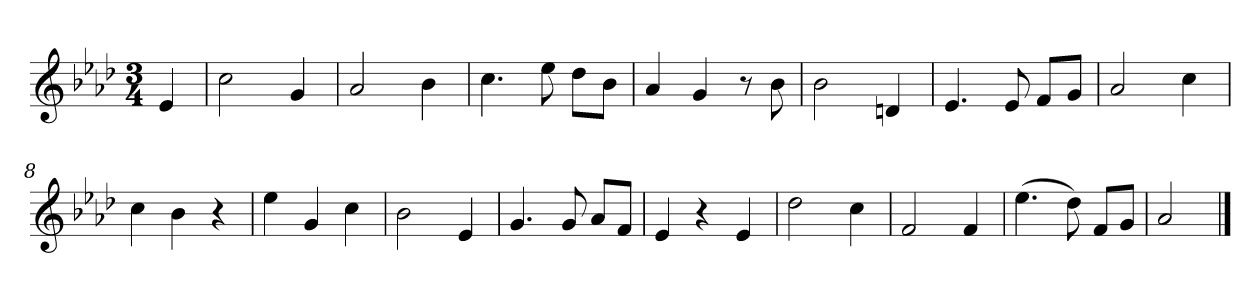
**kern
*part1
*staff1
*clefG2
*k[b-e-a-d-]
*A-:
*M3/4
*MM120
=
4e-
=1
2cc
4g
=2
2a-
4b-
=3
4.cc
8ee-
8dd-\L
8b-\J
=4
4a-
4g
8r
8b-
=5
2b-
4dn
=6
4.e-
8e-
8f/L
8g/J
=7
2a-
4cc
=8
4cc
4b-
4r
=9
4ee-
4g
4cc
=10
2b-
4e-
=11
4.g
8g
8a-/L
8f/J
=12
4e-
4r
4e-
=13
2dd-
4cc
=14
2f
4f
=15
(4.ee-
8dd-)
8f/L
8g/J
=16
2a-
==
*-
